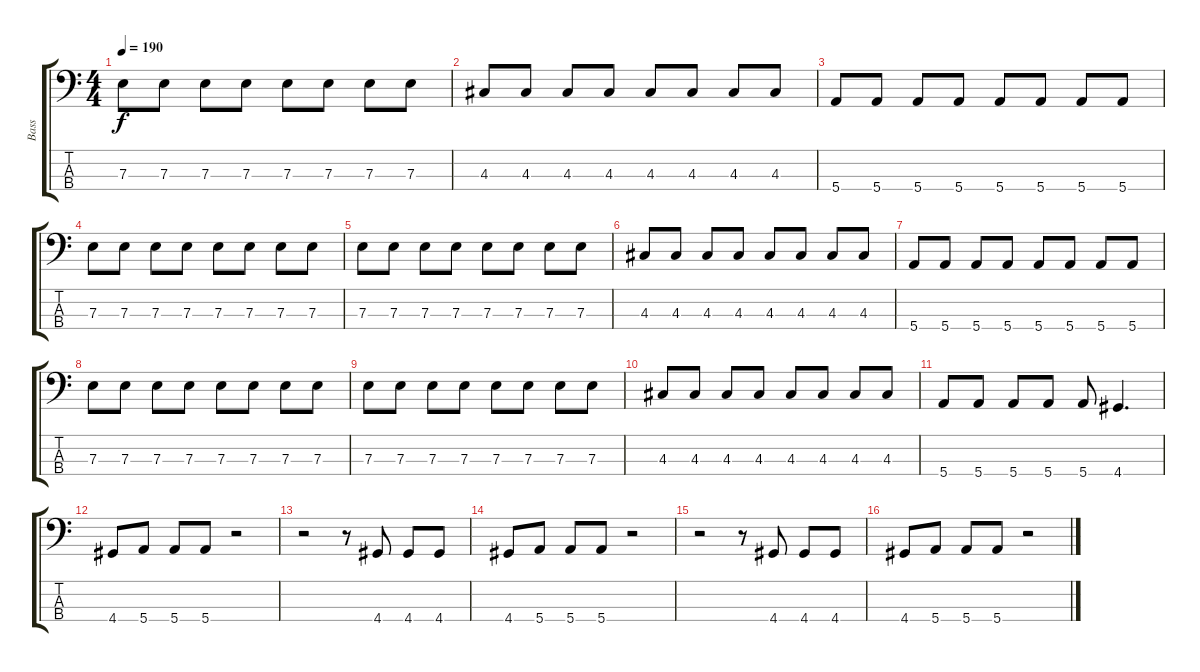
\track ("Bass" "Bass") {instrument electricbassfinger}
\staff {score tabs}
\tuning (G2 D2 A1 E1) {hide}
\ts (4 4)
\tempo 190
\clef f4
\ks c
7.3.8{dy f} 7.3.8 7.3.8 7.3.8 7.3.8 7.3.8 7.3.8 7.3.8 |
4.3.8 4.3.8 4.3.8 4.3.8 4.3.8 4.3.8 4.3.8 4.3.8 |
5.4.8 5.4.8 5.4.8 5.4.8 5.4.8 5.4.8 5.4.8 5.4.8 |
7.3.8 7.3.8 7.3.8 7.3.8 7.3.8 7.3.8 7.3.8 7.3.8 |
7.3.8 7.3.8 7.3.8 7.3.8 7.3.8 7.3.8 7.3.8 7.3.8 |
4.3.8 4.3.8 4.3.8 4.3.8 4.3.8 4.3.8 4.3.8 4.3.8 |
5.4.8 5.4.8 5.4.8 5.4.8 5.4.8 5.4.8 5.4.8 5.4.8 |
7.3.8 7.3.8 7.3.8 7.3.8 7.3.8 7.3.8 7.3.8 7.3.8 |
7.3.8 7.3.8 7.3.8 7.3.8 7.3.8 7.3.8 7.3.8 7.3.8 |
4.3.8 4.3.8 4.3.8 4.3.8 4.3.8 4.3.8 4.3.8 4.3.8 |
5.4.8 5.4.8 5.4.8 5.4.8 5.4.8 4.4.4{d} |
4.4.8 5.4.8 5.4.8 5.4.8 r.2 |
r.2 r.8 4.4.8 4.4.8 4.4.8 |
4.4.8 5.4.8 5.4.8 5.4.8 r.2 |
r.2 r.8 4.4.8 4.4.8 4.4.8 |
4.4.8 5.4.8 5.4.8 5.4.8 r.2
